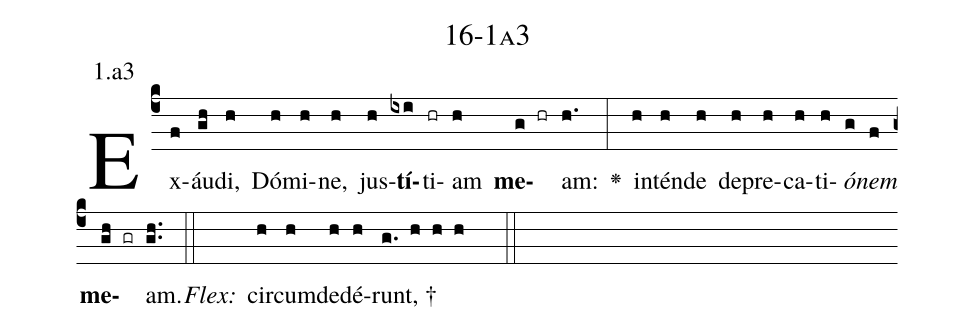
name: 16-1a3;
annotation: 1.a3;
%%
(c4)Ex(f)áu(gh)di,(h) Dó(h)mi(h)ne,(h) jus(h)<b>tí</b>(ixi)ti(hr)am(h) <b>me</b>(g hr)am:(h.) <v>\greheightstar</v>(:) in(h)tén(h)de(h) de(h)pre(h)ca(h)ti(h)<i>ó</i>(g)<i>nem</i>(f) <b>me</b>(gh gr)am.(gh..) (::)
<i>Flex:</i>()  cir(h)cum(h)de(h)dé(h)runt, †(g. h h h  ::)

%E(h) u(h) o(g) u(f) a(gh) e.(gh..) (::)
